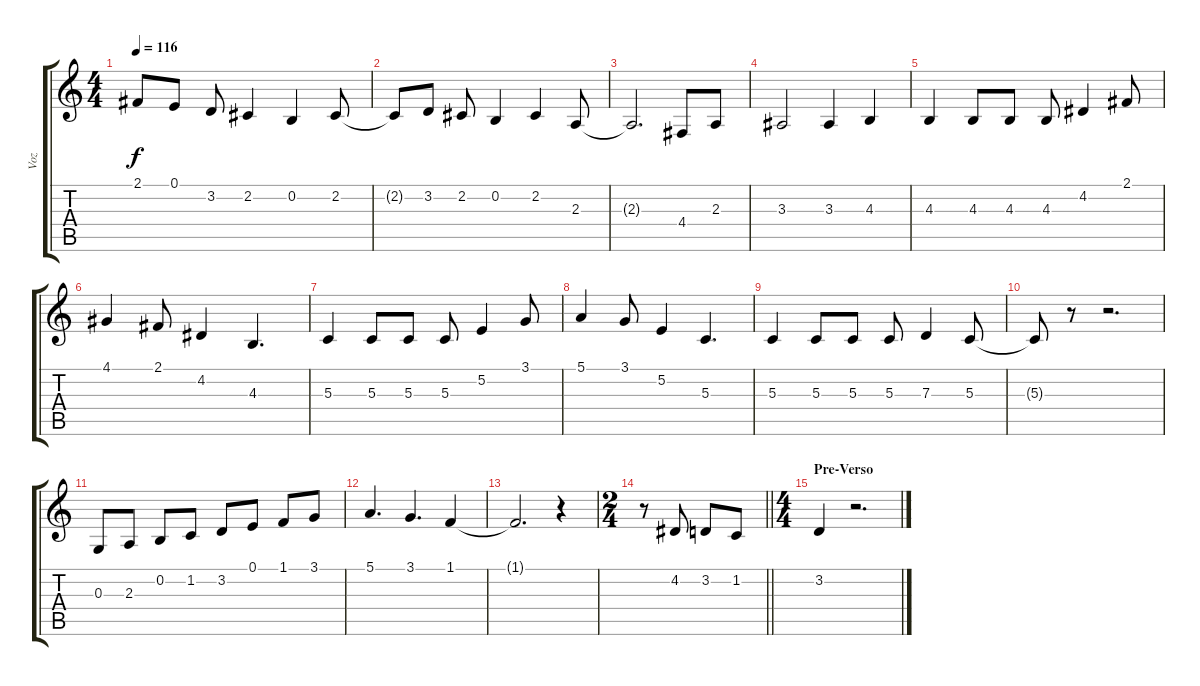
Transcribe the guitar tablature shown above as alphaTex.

\track ("Voz" "Voz") {instrument synthvoice}
\staff {score tabs}
\tuning (E4 B3 G3 D3 A2 E2) {hide}
\ts (4 4)
\tempo 116
\clef g2
\ks c
2.1.8{dy f} 0.1.8 3.2.8 2.2.4 0.2.4 2.2.8 |
2.2{t}.8 3.2.8 2.2.8 0.2.4 2.2.4 2.3.8 |
2.3{t}.2{d} 4.4.8 2.3.8 |
3.3.2 3.3.4 4.3.4 |
4.3.4 4.3.8 4.3.8 4.3.8 4.2.4 2.1.8 |
4.1.4 2.1.8 4.2.4 4.3.4{d} |
5.3.4 5.3.8 5.3.8 5.3.8 5.2.4 3.1.8 |
5.1.4 3.1.8 5.2.4 5.3.4{d} |
5.3.4 5.3.8 5.3.8 5.3.8 7.3.4 5.3.8 |
5.3{t}.8 r.8 r.2{d} |
0.3.8 2.3.8 0.2.8 1.2.8 3.2.8 0.1.8 1.1.8 3.1.8 |
5.1.4{d} 3.1.4{d} 1.1.4 |
1.1{t}.2{d} r.4 |
\ts (2 4)
\barLineRight lightlight
r.8 4.2.8 3.2.8 1.2.8 |
\ts (4 4)
\section ("" "Pre-Verso")
3.2.4 r.2{d}
